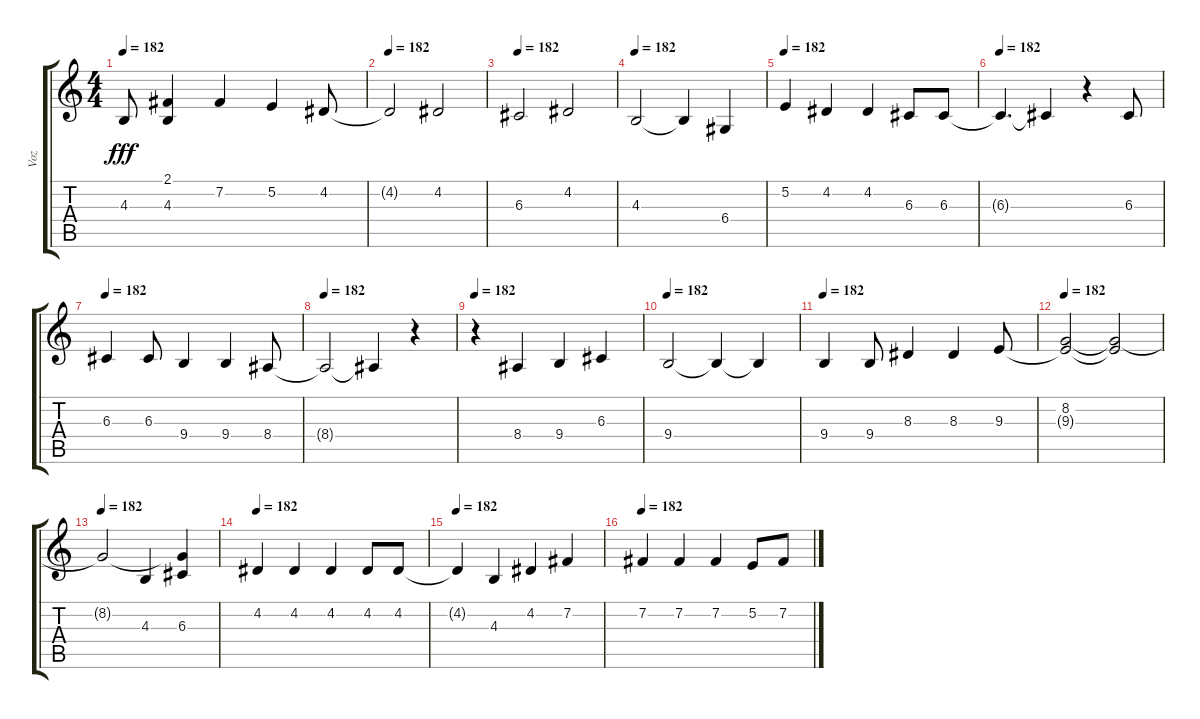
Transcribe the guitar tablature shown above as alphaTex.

\track ("Voz" "Voz") {instrument lead1square}
\staff {score tabs}
\tuning (E4 B3 G3 D3 A2 E2) {hide}
\ts (4 4)
\tempo 182
\clef g2
\ks c
4.3{t}.8{dy fff} (2.1{t} 4.3).4 7.2.4 5.2.4 4.2.8 |
\tempo 182
4.2{t}.2 4.2.2 |
\tempo 182
6.3.2 4.2.2 |
\tempo 182
4.3.2 4.3{t}.4 6.4.4 |
\tempo 182
5.2.4 4.2.4 4.2.4 6.3.8 6.3.8 |
\tempo 182
6.3{t}.4{d} 6.3{t}.4 r.4 6.3.8 |
\tempo 182
6.3.4 6.3.8 9.4.4 9.4.4 8.4.8 |
\tempo 182
8.4{t}.2 8.4{t}.4 r.4 |
\tempo 182
r.4 8.4.4 9.4.4 6.3.4 |
\tempo 182
9.4.2 9.4{t}.4 9.4{t}.4 |
\tempo 182
9.4.4 9.4.8 8.3.4 8.3.4 9.3.8 |
\tempo 182
(8.2 9.3{t}).2 (8.2{t} 9.3{t}).2 |
\tempo 182
8.2{t}.2 4.3.4 (8.2{t} 6.3).4 |
\tempo 182
4.2.4 4.2.4 4.2.4 4.2.8 4.2.8 |
\tempo 182
4.2{t}.4 4.3.4 4.2.4 7.2.4 |
\tempo 182
7.2.4 7.2.4 7.2.4 5.2.8 7.2.8
